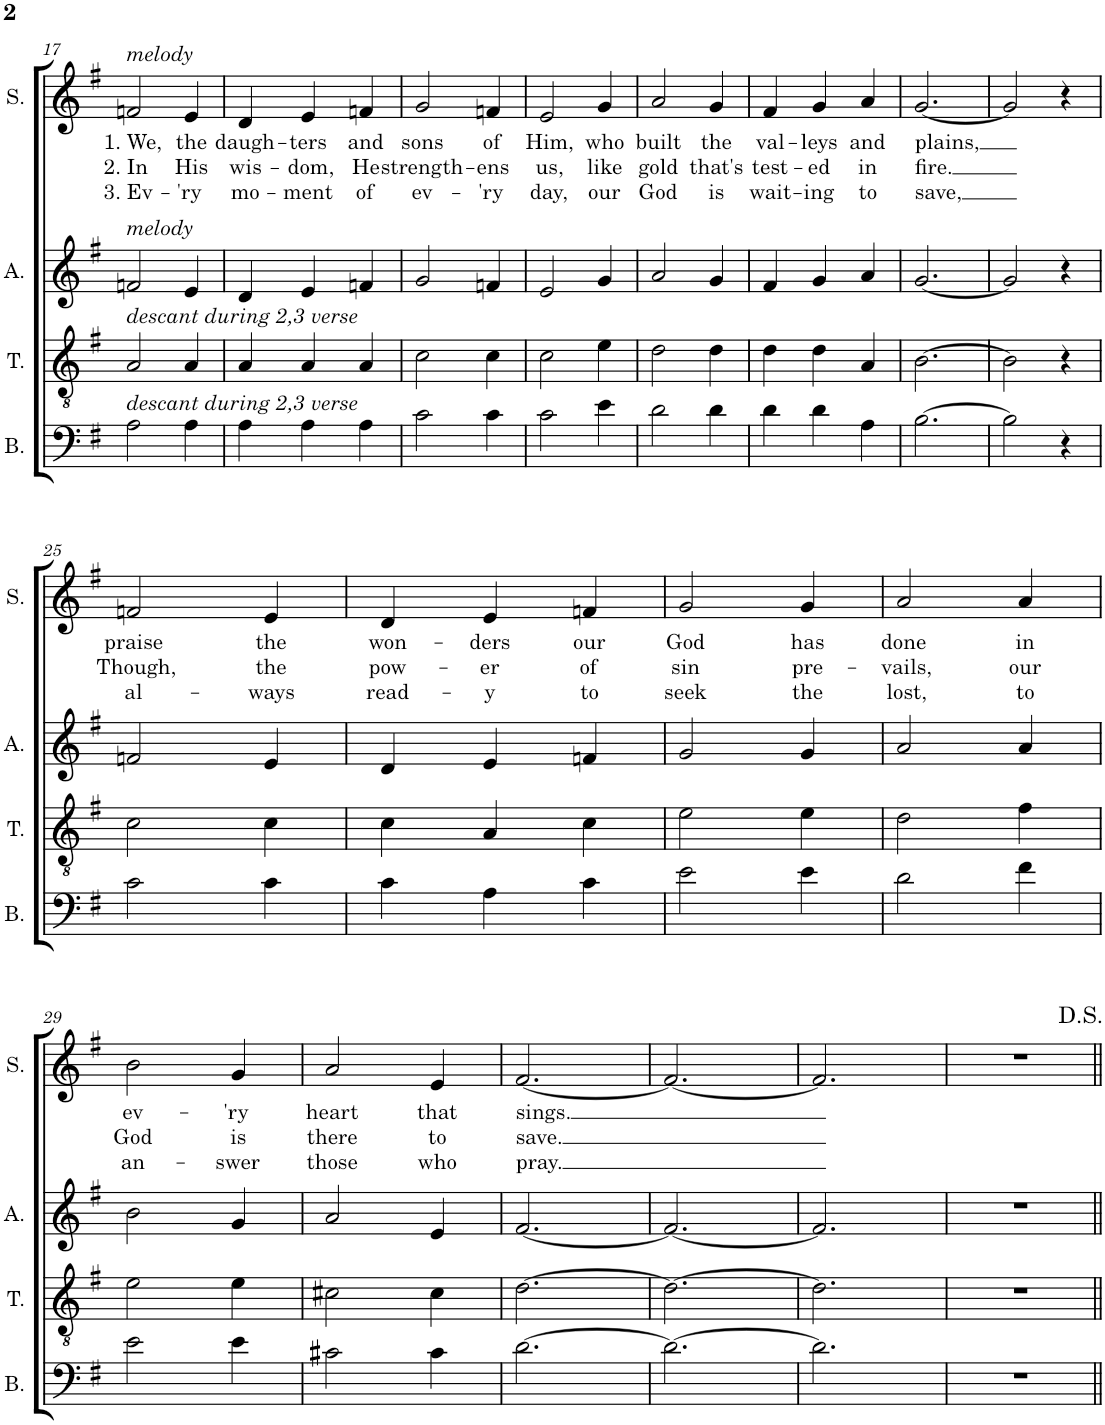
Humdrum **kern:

**kern	**kern	**kern	**kern	**text	**text	**text
*part4	*part3	*part2	*part1	*part1	*part1	*part1
*staff4	*staff3	*staff2	*staff1	*staff1	*staff1	*staff1
*I"Bass	*I"Tenor	*I"Alto	*I"Soprano	*	*	*
*I'B.	*I'T.	*I'A.	*I'S.	*	*	*
!!LO:PB:g=z
*clefF4	*clefGv2	*clefG2	*clefG2	*	*	*
*k[f#]	*k[f#]	*k[f#]	*k[f#]	*	*	*
*M3/4	*M3/4	*M3/4	*M3/4	*	*	*
=17	=17	=17	=17	=17	=17	=17
!	!	!	!LO:TX:a:i:t=melody	!	!	!
!	!	!LO:TX:a:i:t=melody	!	!	!	!
!	!LO:TX:a:i:t=descant during 2,3 verse	!	!	!	!	!
!LO:TX:a:i:t=descant during 2,3 verse	!	!	!	!	!	!
!	!	!	!	!LO:LY:b	!LO:LY:b	!LO:LY:b
2A\	2A/	2fn/	2fn/	1. We,	2. In	3. Ev-
!	!	!	!	!LO:LY:b	!LO:LY:b	!LO:LY:b
4A\	4A/	4e/	4e/	the	His	-'ry
=18	=18	=18	=18	=18	=18	=18
!	!	!	!	!LO:LY:b	!LO:LY:b	!LO:LY:b
4A\	4A/	4d/	4d/	daugh-	wis-	mo-
!	!	!	!	!LO:LY:b	!LO:LY:b	!LO:LY:b
4A\	4A/	4e/	4e/	-ters	-dom,	-ment
!	!	!	!	!LO:LY:b	!LO:LY:b	!LO:LY:b
4A\	4A/	4fn/	4fn/	and	He	of
=19	=19	=19	=19	=19	=19	=19
!	!	!	!	!LO:LY:b	!LO:LY:b	!LO:LY:b
2c\	2c\	2g/	2g/	sons	strength-	ev-
!	!	!	!	!LO:LY:b	!LO:LY:b	!LO:LY:b
4c\	4c\	4fn/	4fn/	of	-ens	-'ry
=20	=20	=20	=20	=20	=20	=20
!	!	!	!	!LO:LY:b	!LO:LY:b	!LO:LY:b
2c\	2c\	2e/	2e/	Him,	us,	day,
!	!	!	!	!LO:LY:b	!LO:LY:b	!LO:LY:b
4e\	4e\	4g/	4g/	who	like	our
=21	=21	=21	=21	=21	=21	=21
!	!	!	!	!LO:LY:b	!LO:LY:b	!LO:LY:b
2d\	2d\	2a/	2a/	built	gold	God
!	!	!	!	!LO:LY:b	!LO:LY:b	!LO:LY:b
4d\	4d\	4g/	4g/	the	that's	is
=22	=22	=22	=22	=22	=22	=22
!	!	!	!	!LO:LY:b	!LO:LY:b	!LO:LY:b
4d\	4d\	4f#/	4f#/	val-	test-	wait-
!	!	!	!	!LO:LY:b	!LO:LY:b	!LO:LY:b
4d\	4d\	4g/	4g/	-leys	-ed	-ing
!	!	!	!	!LO:LY:b	!LO:LY:b	!LO:LY:b
4A\	4A/	4a/	4a/	and	in	to
=23	=23	=23	=23	=23	=23	=23
!	!	!	!	!LO:LY:b	!LO:LY:b	!LO:LY:b
[2.B\	[2.B\	[2.g/	[2.g/	plains,	fire.	save,
=24	=24	=24	=24	=24	=24	=24
2B\]	2B\]	2g/]	2g/]	.	.	.
4r	4r	4r	4r	.	.	.
!!LO:LB:g=z
=25	=25	=25	=25	=25	=25	=25
!	!	!	!	!LO:LY:b	!LO:LY:b	!LO:LY:b
2c\	2c\	2fn/	2fn/	praise	Though,	al-
!	!	!	!	!LO:LY:b	!LO:LY:b	!LO:LY:b
4c\	4c\	4e/	4e/	the	the	-ways
=26	=26	=26	=26	=26	=26	=26
!	!	!	!	!LO:LY:b	!LO:LY:b	!LO:LY:b
4c\	4c\	4d/	4d/	won-	pow-	read-
!	!	!	!	!LO:LY:b	!LO:LY:b	!LO:LY:b
4A\	4A/	4e/	4e/	-ders	-er	-y
!	!	!	!	!LO:LY:b	!LO:LY:b	!LO:LY:b
4c\	4c\	4fn/	4fn/	our	of	to
=27	=27	=27	=27	=27	=27	=27
!	!	!	!	!LO:LY:b	!LO:LY:b	!LO:LY:b
2e\	2e\	2g/	2g/	God	sin	seek
!	!	!	!	!LO:LY:b	!LO:LY:b	!LO:LY:b
4e\	4e\	4g/	4g/	has	pre-	the
=28	=28	=28	=28	=28	=28	=28
!	!	!	!	!LO:LY:b	!LO:LY:b	!LO:LY:b
2d\	2d\	2a/	2a/	done	-vails,	lost,
!	!	!	!	!LO:LY:b	!LO:LY:b	!LO:LY:b
4f#\	4f#\	4a/	4a/	in	our	to
!!LO:LB:g=z
=29	=29	=29	=29	=29	=29	=29
!	!	!	!	!LO:LY:b	!LO:LY:b	!LO:LY:b
2e\	2e\	2b\	2b\	ev-	God	an-
!	!	!	!	!LO:LY:b	!LO:LY:b	!LO:LY:b
4e\	4e\	4g/	4g/	-'ry	is	-swer
=30	=30	=30	=30	=30	=30	=30
!	!	!	!	!LO:LY:b	!LO:LY:b	!LO:LY:b
2c#X\	2c#X\	2a/	2a/	heart	there	those
!	!	!	!	!LO:LY:b	!LO:LY:b	!LO:LY:b
4c#\	4c#\	4e/	4e/	that	to	who
=31	=31	=31	=31	=31	=31	=31
!	!	!	!	!LO:LY:b	!LO:LY:b	!LO:LY:b
[2.d\	[2.d\	[2.f#/	[2.f#/	sings.	save.	pray.
=32	=32	=32	=32	=32	=32	=32
2.d\_	2.d\_	2.f#/_	2.f#/_	.	.	.
=33	=33	=33	=33	=33	=33	=33
2.d\]	2.d\]	2.f#/]	2.f#/]	.	.	.
=34	=34	=34	=34	=34	=34	=34
2.r	2.r	2.r	2.r	.	.	.
=||	=||	=||	=||	=||	=||	=||
*-	*-	*-	*-	*-	*-	*-
